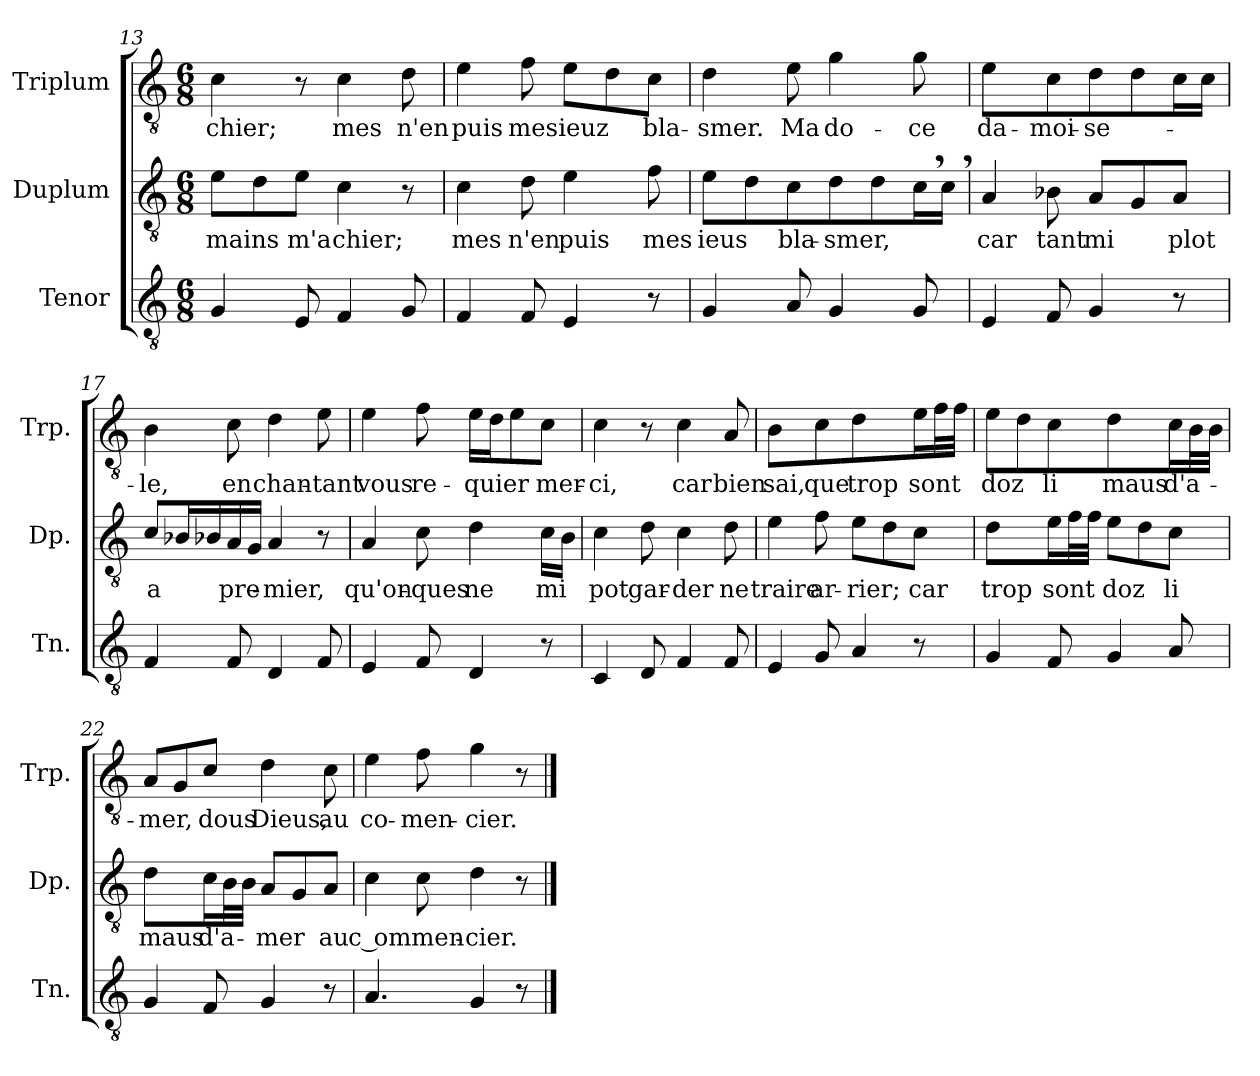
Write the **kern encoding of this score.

**kern	**kern	**text	**kern	**text
*part3	*part2	*part2	*part1	*part1
*staff3	*staff2	*staff2	*staff1	*staff1
*I"Tenor	*I"Duplum	*	*I"Triplum	*
*I'Tn.	*I'Dp.	*	*I'Trp.	*
*clefGv2	*clefGv2	*	*clefGv2	*
*k[]	*k[]	*	*k[]	*
*M6/8	*M6/8	*	*M6/8	*
=13	=13	=13	=13	=13
!	!	!LO:LY:b	!	!LO:LY:b
4G/	8e\L	mains	4c\	chier;
.	8d\	.	.	.
!	!	!LO:LY:b	!	!
8E/	8e\J	m'a	8r	.
!	!	!LO:LY:b	!	!LO:LY:b
4F/	4c\	chier;	4c\	mes
!	!	!	!	!LO:LY:b
8G/	8r	.	8d\	n'en
=14	=14	=14	=14	=14
!	!	!LO:LY:b	!	!LO:LY:b
4F/	4c\	mes	4e\	puis
!	!	!LO:LY:b	!	!LO:LY:b
8F/	8d\	n'en	8f\	mes
!	!	!LO:LY:b	!	!LO:LY:b
4E/	4e\	puis	8e\L	ieuz
.	.	.	8d\	.
!	!	!LO:LY:b	!	!LO:LY:b
8r	8f\	mes	8c\J	bla-
=15	=15	=15	=15	=15
!	!	!LO:LY:b	!	!LO:LY:b
4G/	8e\L	ieus	4d\	-smer.
.	8d\	.	.	.
!	!	!LO:LY:b	!	!LO:LY:b
8A/	8c\J	bla-	8e\	Ma
!	!	!LO:LY:b	!	!LO:LY:b
4G/	8d\L	-smer,	4g\	do-
.	8d\	.	.	.
!	!	!	!	!LO:LY:b
*	*tremolo	*	*	*
8G/	16c,\	.	8g\	-ce
.	16c,\JJ	.	.	.
*	*Xtremolo	*	*	*
!!LO:PB:g=z
=16	=16	=16	=16	=16
!	!	!LO:LY:b	!	!LO:LY:b
4E/	4A/	car	4e\	da-
!	!	!LO:LY:b	!	!LO:LY:b
8F/	8B-X\	tant	8c\	-moi-
!	!	!LO:LY:b	!	!LO:LY:b
4G/	8A/L	mi	8d\L	-se-
.	8G/	.	8d\	.
!	!	!LO:LY:b	!	!
*	*	*	*tremolo	*
8r	8A/J	plot	16c\	.
.	.	.	16c\JJ	.
*	*	*	*Xtremolo	*
=17	=17	=17	=17	=17
!	!	!LO:LY:b	!	!LO:LY:b
4F/	8c/L	a	4B\	-le,
*	*tremolo	*	*	*
.	16B-X/	.	.	.
.	16B-X/	.	.	.
*	*Xtremolo	*	*	*
!	!	!LO:LY:b	!	!LO:LY:b
8F/	16A/L	pre-	8c\	en
.	16G/JJ	.	.	.
!	!	!LO:LY:b	!	!LO:LY:b
4D/	4A/	-mier,	4d\	chan-
!	!	!	!	!LO:LY:b
8F/	8r	.	8e\	-tant
=18	=18	=18	=18	=18
!	!	!LO:LY:b	!	!LO:LY:b
4E/	4A/	qu'on-	4e\	vous
!	!	!LO:LY:b	!	!LO:LY:b
8F/	8c\	-ques	8f\	re-
!	!	!LO:LY:b	!	!LO:LY:b
4D/	4d\	ne	16e\LL	-quier
.	.	.	16d\J	.
.	.	.	8e\	.
!	!	!LO:LY:b	!	!LO:LY:b
8r	16c\LL	mi	8c\J	mer-
.	16B\JJ	.	.	.
=19	=19	=19	=19	=19
!	!	!LO:LY:b	!	!LO:LY:b
4C/	4c\	pot	4c\	-ci,
!	!	!LO:LY:b	!	!
8D/	8d\	gar-	8r	.
!	!	!LO:LY:b	!	!LO:LY:b
4F/	4c\	-der	4c\	car
!	!	!LO:LY:b	!	!LO:LY:b
8F/	8d\	ne	8A/	bien
=20	=20	=20	=20	=20
!	!	!LO:LY:b	!	!LO:LY:b
4E/	4e\	traire	4B\	sai,
!	!	!LO:LY:b	!	!LO:LY:b
8G/	8f\	ar-	8c\	que
!	!	!LO:LY:b	!	!LO:LY:b
4A/	8e\L	-rier;	4d\	trop
.	8d\	.	.	.
!	!	!LO:LY:b	!	!LO:LY:b
8r	8c\J	car	16e\LL	sont
*	*	*	*tremolo	*
.	.	.	32f\	.
.	.	.	32f\JJJ	.
*	*	*	*Xtremolo	*
!!LO:LB:g=z
=21	=21	=21	=21	=21
!	!	!LO:LY:b	!	!LO:LY:b
4G/	4d\	trop	8e\L	doz
.	.	.	8d\	.
!	!	!LO:LY:b	!	!LO:LY:b
8F/	16e\LL	sont	8c\J	li
*	*tremolo	*	*	*
.	32f\	.	.	.
.	32f\JJJ	.	.	.
*	*Xtremolo	*	*	*
!	!	!LO:LY:b	!	!LO:LY:b
4G/	8e\L	doz	4d\	maus
.	8d\	.	.	.
!	!	!LO:LY:b	!	!LO:LY:b
8A/	8c\J	li	16c\LL	d'a-
*	*	*	*tremolo	*
.	.	.	32B\	.
.	.	.	32B\JJJ	.
*	*	*	*Xtremolo	*
=22	=22	=22	=22	=22
!	!	!LO:LY:b	!	!LO:LY:b
4G/	4d\	maus	8A/L	-mer,
.	.	.	8G/	.
!	!	!LO:LY:b	!	!LO:LY:b
8F/	16c\LL	d'a-	8c/J	dous
*	*tremolo	*	*	*
.	32B\	.	.	.
.	32B\JJJ	.	.	.
*	*Xtremolo	*	*	*
!	!	!LO:LY:b	!	!LO:LY:b
4G/	8A/L	-mer	4d\	Dieus,
.	8G/	.	.	.
!	!	!LO:LY:b	!	!LO:LY:b
8r	8A/J	au	8c\	au
=23	=23	=23	=23	=23
!	!	!LO:LY:b	!	!LO:LY:b
4.A/	4c\	c om	4e\	co-
!	!	!LO:LY:b	!	!LO:LY:b
.	8c\	-men-	8f\	-men-
!	!	!LO:LY:b	!	!LO:LY:b
4G/	4d\	-cier.	4g\	-cier.
8r	8r	.	8r	.
==	==	==	==	==
*-	*-	*-	*-	*-
